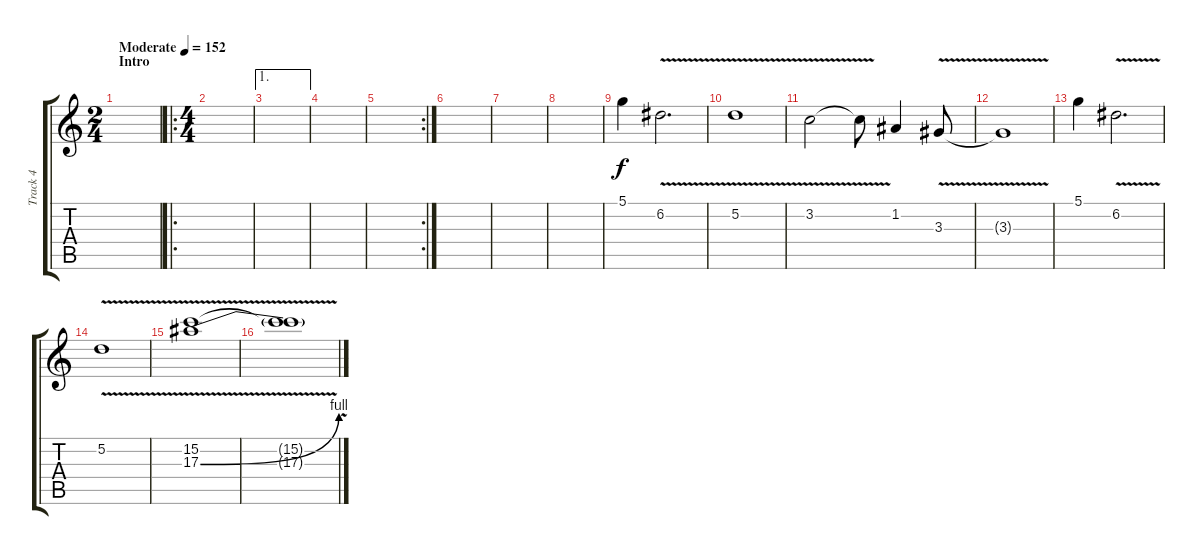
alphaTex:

\track ("Track 4" "Track 4") {instrument distortionguitar}
\staff {score tabs}
\tuning (D4 A3 F3 C3 G2 C2) {hide}
\ts (2 4)
\section ("" "Intro")
\tempo (152 "Moderate")
\clef g2
\ks c
|
\ro
\ts (4 4)
|
\ae 1
|
|
\rc 2
|
|
|
|
5.1.4 6.2{v}.2{d} |
5.2{v}.1 |
3.2{v}.2 3.2{t}.8 1.2.4 3.3{v}.8 |
3.3{v t}.1 |
5.1.4 6.2{v}.2{d} |
5.2{v}.1 |
(15.2{v} 17.3{be (bend 0 0 60 4) v}).1 |
(15.2{v t} 17.3{v t}).1
